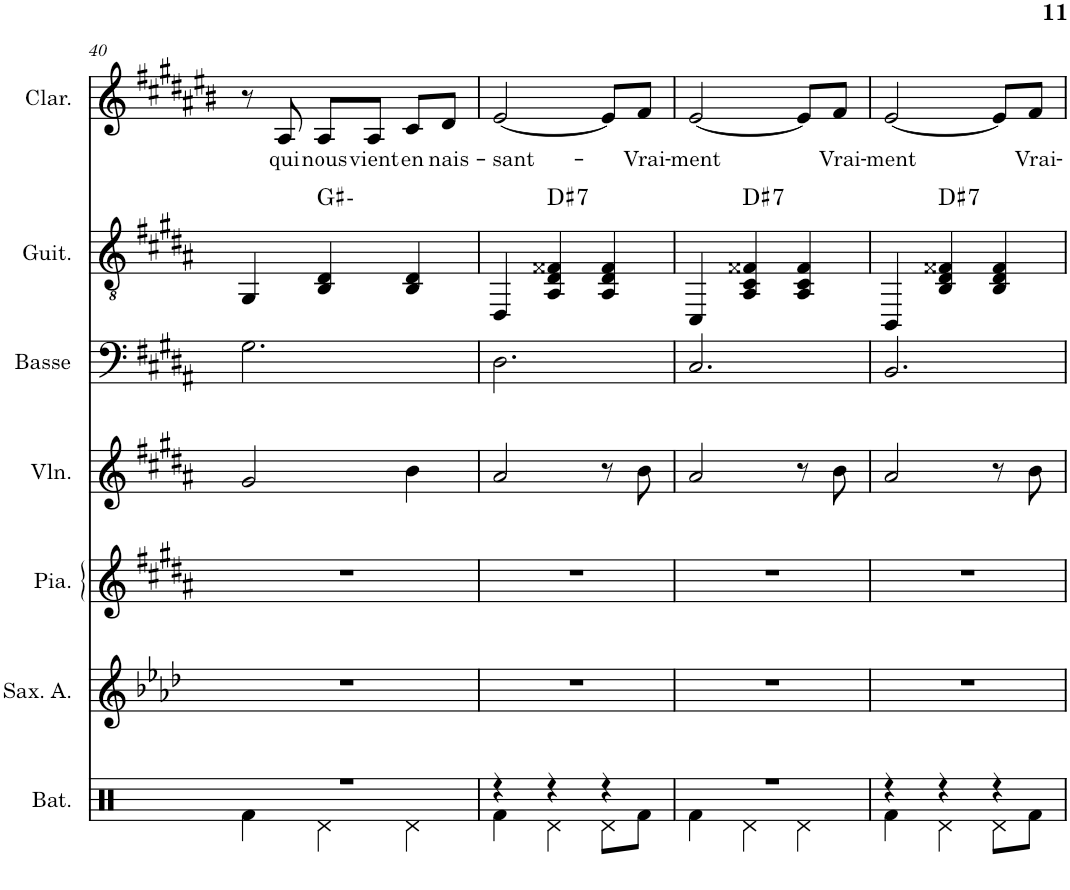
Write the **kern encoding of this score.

**kern	**kern	**kern	**kern	**kern	**kern	**harte	**kern	**text
*part7	*part6	*part5	*part4	*part3	*part2	*part2	*part1	*part1
*staff7	*staff6	*staff5	*staff4	*staff3	*staff2	*	*staff1	*staff1
*I"Batterie	*I"Saxophone Alto	*I"Piano	*I"Violon	*I"Basse acoustique	*I"Guitare classique	*	*I"Clarinette	*
*I'Bat.	*I'Sax. A.	*I'Pia.	*I'Vln.	*I'Basse	*I'Guit.	*	*I'Clar.	*
!!LO:PB:g=z
*clefX	*clefG2	*clefG2	*clefG2	*clefF4	*clefGv2	*	*clefG2	*
*	*Trd5c9	*	*	*Trd7c12	*	*	*Trd1c2	*
*k[]	*k[b-e-a-d-]	*k[f#c#g#d#a#]	*k[f#c#g#d#a#]	*k[f#c#g#d#a#]	*k[f#c#g#d#a#]	*	*k[f#c#g#d#a#e#b#]	*
*M3/4	*M3/4	*M3/4	*M3/4	*M3/4	*M3/4	*	*M3/4	*
=40	=40	=40	=40	=40	=40	=40	=40	=40
*^	*	*	*	*	*	*	*	*
2.r	4Rf\	2.r	2.r	2g#/	2.G#\	4GG#/	.	8r	.
!	!	!	!	!	!	!	!	!	!LO:LY:b
.	.	.	.	.	.	.	.	8A#/	qui
!	!	!	!	!	!	!	!	!	!LO:LY:b
.	4Rd\	.	.	.	.	4BB/ 4D#/	G#:min	8A#/L	nous
!	!	!	!	!	!	!	!	!	!LO:LY:b
.	.	.	.	.	.	.	.	8A#/J	vient
!	!	!	!	!	!	!	!	!	!LO:LY:b
.	4Rd\	.	.	4b\	.	4BB/ 4D#/	.	8c#/L	en
!	!	!	!	!	!	!	!	!	!LO:LY:b
.	.	.	.	.	.	.	.	8d#/J	nais-
=41	=41	=41	=41	=41	=41	=41	=41	=41	=41
!	!	!	!	!	!	!	!	!	!LO:LY:b
4r	4Rf\	2.r	2.r	2a#/	2.D#\	4DD#/	.	[2e#/	-sant-
!	!	!	!	!	!	!	!LO:H:kt=7	!	!
4r	4Rd\	.	.	.	.	4AA#/ 4D#/ 4F##X/	D#:7	.	.
4r	8Rd\L	.	.	8r	.	4AA#/ 4D#/ 4F##/	.	8e#/L]	.
!	!	!	!	!	!	!	!	!	!LO:LY:b
.	8Rf\J	.	.	8b\	.	.	.	8f#/J	Vrai-
=42	=42	=42	=42	=42	=42	=42	=42	=42	=42
!	!	!	!	!	!	!	!	!	!LO:LY:b
2.r	4Rf\	2.r	2.r	2a#/	2.C#/	4CC#/	.	[2e#/	-ment
!	!	!	!	!	!	!	!LO:H:kt=7	!	!
.	4Rd\	.	.	.	.	4AA#/ 4C#/ 4F##X/	D#:7	.	.
.	4Rd\	.	.	8r	.	4AA#/ 4C#/ 4F##/	.	8e#/L]	.
!	!	!	!	!	!	!	!	!	!LO:LY:b
.	.	.	.	8b\	.	.	.	8f#/J	Vrai-
=43	=43	=43	=43	=43	=43	=43	=43	=43	=43
!	!	!	!	!	!	!	!	!	!LO:LY:b
4r	4Rf\	2.r	2.r	2a#/	2.BB/	4BBB/	.	[2e#/	-ment
!	!	!	!	!	!	!	!LO:H:kt=7	!	!
4r	4Rd\	.	.	.	.	4BB/ 4D#/ 4F##X/	D#:7	.	.
4r	8Rd\L	.	.	8r	.	4BB/ 4D#/ 4F##/	.	8e#/L]	.
!	!	!	!	!	!	!	!	!	!LO:LY:b
.	8Rf\J	.	.	8b\	.	.	.	8f#/J	Vrai-
*v	*v	*	*	*	*	*	*	*	*
=	=	=	=	=	=	=	=	=
*-	*-	*-	*-	*-	*-	*-	*-	*-
